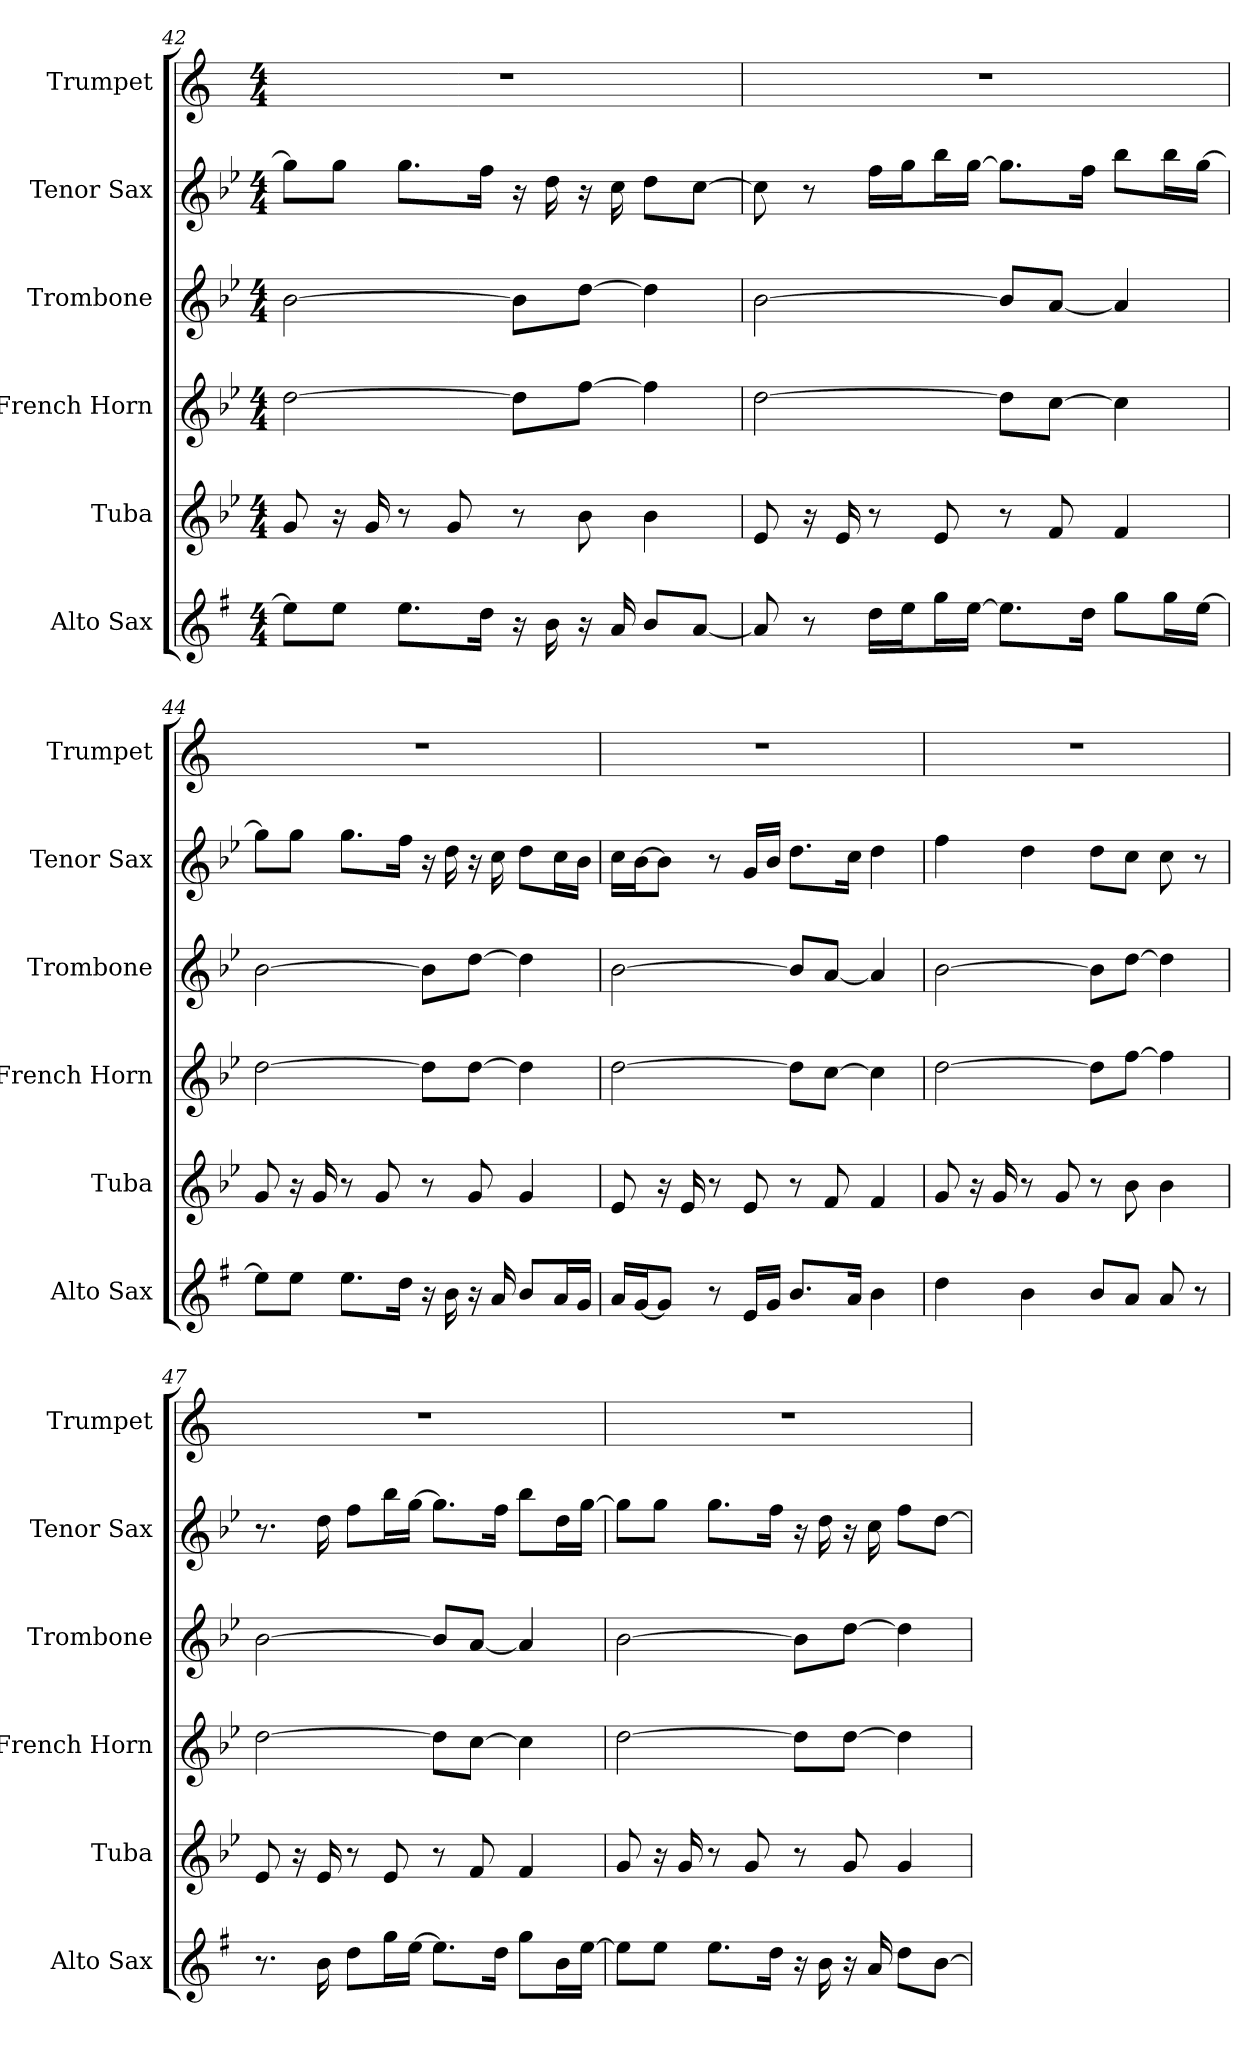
**kern	**kern	**kern	**kern	**kern	**kern
*part6	*part5	*part4	*part3	*part2	*part1
*staff6	*staff5	*staff4	*staff3	*staff2	*staff1
*I"Alto Sax	*I"Tuba	*I"French Horn	*I"Trombone	*I"Tenor Sax	*I"Trumpet
*I'Alto Sax	*I'Tuba	*I'French Horn	*I'Trombone	*I'Tenor Sax	*I'Trumpet
*clefG2	*clefG2	*clefG2	*clefG2	*clefG2	*clefG2
*ITrd5c9	*ITrd15c26	*ITrd8c14	*ITrd8c14	*ITrd8c14	*ITrd1c2
*k[b-e-]	*k[b-e-]	*k[b-e-]	*k[b-e-]	*k[b-e-]	*k[b-e-]
*M4/4	*M4/4	*M4/4	*M4/4	*M4/4	*M4/4
=42	=42	=42	=42	=42	=42
8gL]	8GG	[2d	[2B-	8gL]	1r
8gJ	16r	.	.	8gJ	.
.	16GG	.	.	.	.
8.gL	8r	.	.	8.gL	.
.	8GG	.	.	.	.
16fJk	.	.	.	16fJk	.
16r	8r	8dL]	8B-L]	16r	.
16d	.	.	.	16d	.
16r	8BB-	[8fJ	[8dJ	16r	.
16c	.	.	.	16c	.
8dL	4BB-	4f]	4d]	8dL	.
[8cJ	.	.	.	[8cJ	.
=43	=43	=43	=43	=43	=43
8c]	8EE-	[2d	[2B-	8c]	1r
8r	16r	.	.	8r	.
.	16EE-	.	.	.	.
16fLL	8r	.	.	16fLL	.
16gJ	.	.	.	16gJ	.
16b-L	8EE-	.	.	16b-L	.
[16gJJ	.	.	.	[16gJJ	.
8.gL]	8r	8dL]	8B-L]	8.gL]	.
.	8FF	[8cJ	[8AJ	.	.
16fJk	.	.	.	16fJk	.
8b-L	4FF	4c]	4A]	8b-L	.
16b-L	.	.	.	16b-L	.
[16gJJ	.	.	.	[16gJJ	.
=44	=44	=44	=44	=44	=44
8gL]	8GG	[2d	[2B-	8gL]	1r
8gJ	16r	.	.	8gJ	.
.	16GG	.	.	.	.
8.gL	8r	.	.	8.gL	.
.	8GG	.	.	.	.
16fJk	.	.	.	16fJk	.
16r	8r	8dL]	8B-L]	16r	.
16d	.	.	.	16d	.
16r	8GG	[8dJ	[8dJ	16r	.
16c	.	.	.	16c	.
8dL	4GG	4d]	4d]	8dL	.
16cL	.	.	.	16cL	.
16B-JJ	.	.	.	16B-JJ	.
=45	=45	=45	=45	=45	=45
16cLL	8EE-	[2d	[2B-	16cLL	1r
[16B-J	.	.	.	[16B-J	.
8B-J]	16r	.	.	8B-J]	.
.	16EE-	.	.	.	.
8r	8r	.	.	8r	.
16GLL	8EE-	.	.	16GLL	.
16B-JJ	.	.	.	16B-JJ	.
8.dL	8r	8dL]	8B-L]	8.dL	.
.	8FF	[8cJ	[8AJ	.	.
16cJk	.	.	.	16cJk	.
4d	4FF	4c]	4A]	4d	.
=46	=46	=46	=46	=46	=46
4f	8GG	[2d	[2B-	4f	1r
.	16r	.	.	.	.
.	16GG	.	.	.	.
4d	8r	.	.	4d	.
.	8GG	.	.	.	.
8dL	8r	8dL]	8B-L]	8dL	.
8cJ	8BB-	[8fJ	[8dJ	8cJ	.
8c	4BB-	4f]	4d]	8c	.
8r	.	.	.	8r	.
=47	=47	=47	=47	=47	=47
8.r	8EE-	[2d	[2B-	8.r	1r
.	16r	.	.	.	.
16d	16EE-	.	.	16d	.
8fL	8r	.	.	8fL	.
16b-L	8EE-	.	.	16b-L	.
[16gJJ	.	.	.	[16gJJ	.
8.gL]	8r	8dL]	8B-L]	8.gL]	.
.	8FF	[8cJ	[8AJ	.	.
16fJk	.	.	.	16fJk	.
8b-L	4FF	4c]	4A]	8b-L	.
16dL	.	.	.	16dL	.
[16gJJ	.	.	.	[16gJJ	.
=48	=48	=48	=48	=48	=48
8gL]	8GG	[2d	[2B-	8gL]	1r
8gJ	16r	.	.	8gJ	.
.	16GG	.	.	.	.
8.gL	8r	.	.	8.gL	.
.	8GG	.	.	.	.
16fJk	.	.	.	16fJk	.
16r	8r	8dL]	8B-L]	16r	.
16d	.	.	.	16d	.
16r	8GG	[8dJ	[8dJ	16r	.
16c	.	.	.	16c	.
8fL	4GG	4d]	4d]	8fL	.
[8dJ	.	.	.	[8dJ	.
=	=	=	=	=	=
*-	*-	*-	*-	*-	*-
